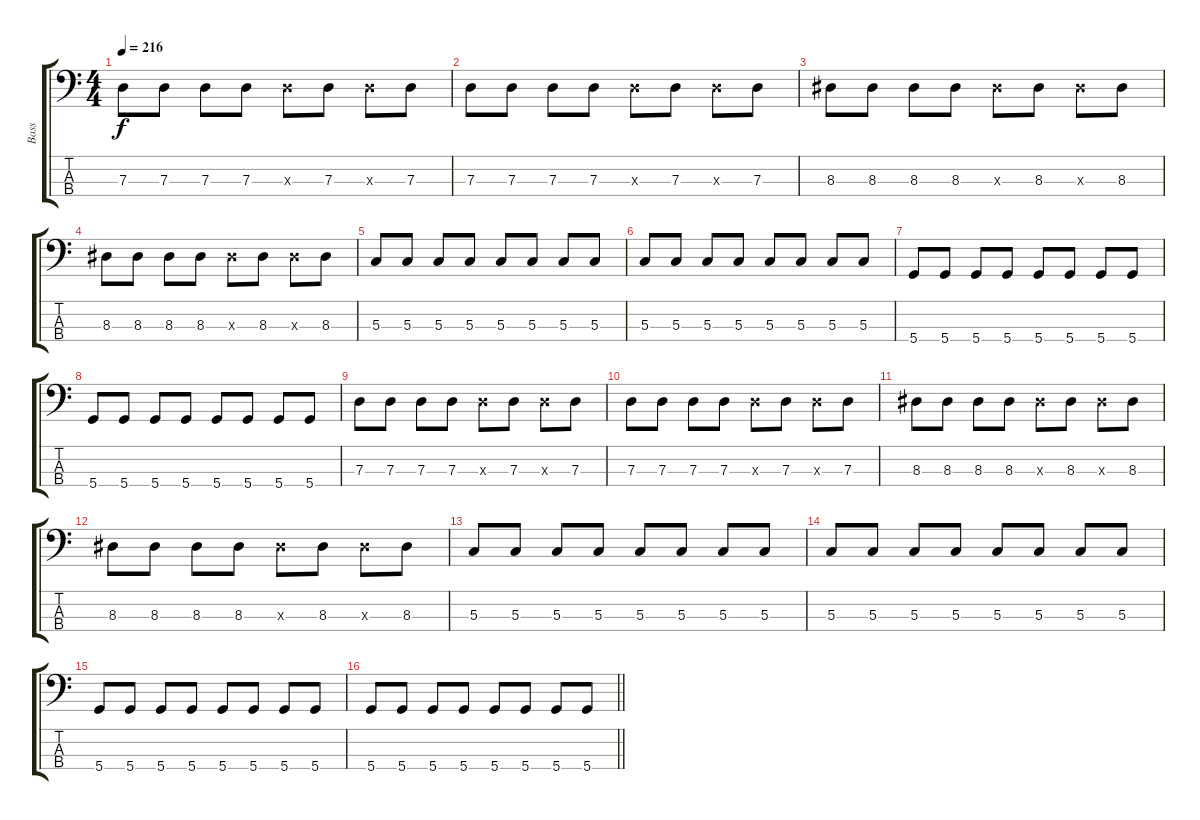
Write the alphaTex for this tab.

\track ("Bass" "Bass") {instrument electricbassfinger}
\staff {score tabs}
\tuning (F2 C2 G1 D1) {hide}
\ts (4 4)
\tempo 216
\clef f4
\ks c
7.3.8{dy f} 7.3.8 7.3.8 7.3.8 7.3{x}.8 7.3.8 7.3{x}.8 7.3.8 |
7.3.8 7.3.8 7.3.8 7.3.8 7.3{x}.8 7.3.8 7.3{x}.8 7.3.8 |
8.3.8 8.3.8 8.3.8 8.3.8 8.3{x}.8 8.3.8 8.3{x}.8 8.3.8 |
8.3.8 8.3.8 8.3.8 8.3.8 8.3{x}.8 8.3.8 8.3{x}.8 8.3.8 |
5.3.8 5.3.8 5.3.8 5.3.8 5.3.8 5.3.8 5.3.8 5.3.8 |
5.3.8 5.3.8 5.3.8 5.3.8 5.3.8 5.3.8 5.3.8 5.3.8 |
5.4.8 5.4.8 5.4.8 5.4.8 5.4.8 5.4.8 5.4.8 5.4.8 |
5.4.8 5.4.8 5.4.8 5.4.8 5.4.8 5.4.8 5.4.8 5.4.8 |
7.3.8 7.3.8 7.3.8 7.3.8 7.3{x}.8 7.3.8 7.3{x}.8 7.3.8 |
7.3.8 7.3.8 7.3.8 7.3.8 7.3{x}.8 7.3.8 7.3{x}.8 7.3.8 |
8.3.8 8.3.8 8.3.8 8.3.8 8.3{x}.8 8.3.8 8.3{x}.8 8.3.8 |
8.3.8 8.3.8 8.3.8 8.3.8 8.3{x}.8 8.3.8 8.3{x}.8 8.3.8 |
5.3.8 5.3.8 5.3.8 5.3.8 5.3.8 5.3.8 5.3.8 5.3.8 |
5.3.8 5.3.8 5.3.8 5.3.8 5.3.8 5.3.8 5.3.8 5.3.8 |
5.4.8 5.4.8 5.4.8 5.4.8 5.4.8 5.4.8 5.4.8 5.4.8 |
\barLineRight lightlight
5.4.8 5.4.8 5.4.8 5.4.8 5.4.8 5.4.8 5.4.8 5.4.8
